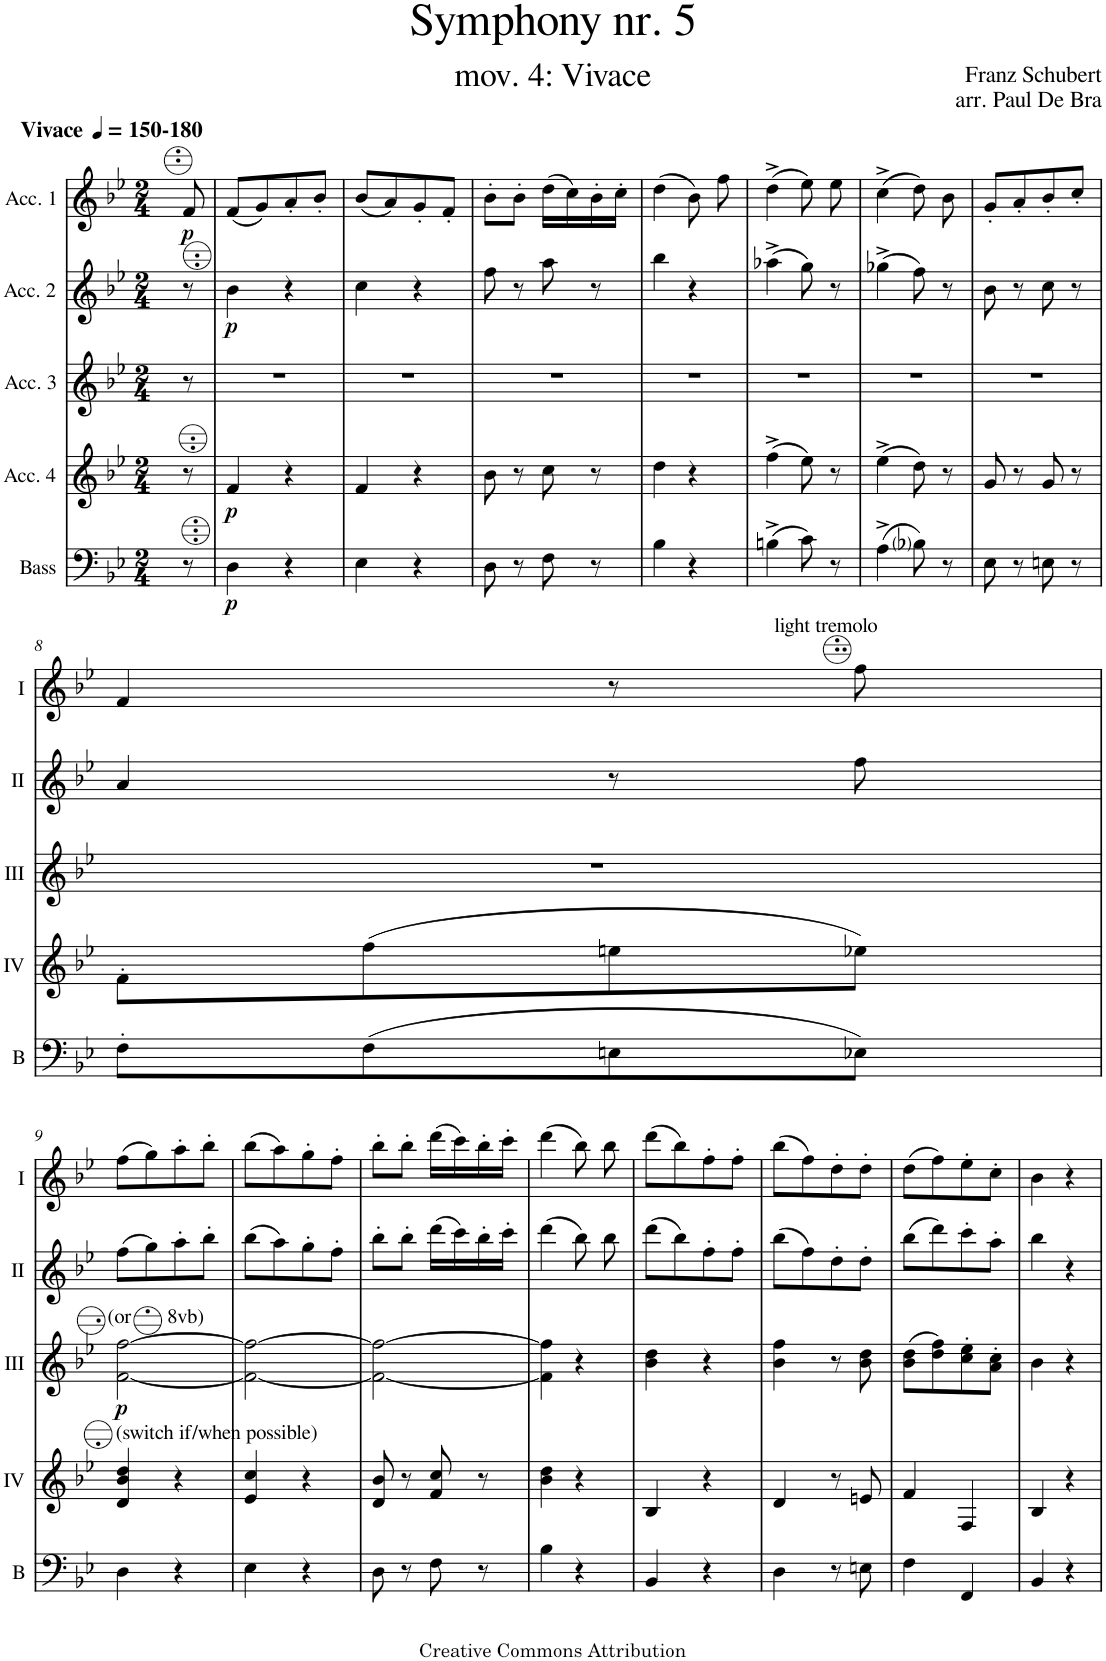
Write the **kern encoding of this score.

**kern	**dynam	**kern	**dynam	**kern	**dynam	**kern	**dynam	**kern	**dynam
*part5	*part5	*part4	*part4	*part3	*part3	*part2	*part2	*part1	*part1
*staff5	*staff5	*staff4	*staff4	*staff3	*staff3	*staff2	*staff2	*staff1	*staff1
*I"Bass	*	*I"Acc. 4	*	*I"Acc. 3	*	*I"Acc. 2	*	*I"Acc. 1	*
*I'B	*	*	*	*	*	*	*	*	*
*clefF4	*	*clefG2	*	*clefG2	*	*clefG2	*	*clefG2	*
*Trd7c12	*	*Trd7c12	*	*	*	*Trd7c12	*	*	*
*k[b-e-]	*	*k[b-e-]	*	*k[b-e-]	*	*k[b-e-]	*	*k[b-e-]	*
*M2/4	*	*M2/4	*	*M2/4	*	*M2/4	*	*M2/4	*
*MM150	*	*MM150	*	*MM150	*	*MM150	*	*MM150	*
=	=	=	=	=	=	=	=	=	=
!	!	!	!	!	!	!	!	!LO:TX:a:B:t=-180	!
!	!	!	!	!	!	!	!	!LO:TX:a:B:t=Vivace	!
!	!	!	!	!	!	!	!	!	!LO:DY:b
8r	.	8r	.	8r	.	8r	.	8f/	p
=1	=1	=1	=1	=1	=1	=1	=1	=1	=1
!	!LO:DY:b	!	!LO:DY:b	!	!	!	!LO:DY:b	!	!
4D\	p	4f/	p	2r	.	4b-\	p	(8f/L	.
.	.	.	.	.	.	.	.	8g/)	.
4r	.	4r	.	.	.	4r	.	8a'/	.
.	.	.	.	.	.	.	.	8b-'/J	.
=2	=2	=2	=2	=2	=2	=2	=2	=2	=2
4E-\	.	4f/	.	2r	.	4cc\	.	(8b-/L	.
.	.	.	.	.	.	.	.	8a/)	.
4r	.	4r	.	.	.	4r	.	8g'/	.
.	.	.	.	.	.	.	.	8f'/J	.
=3	=3	=3	=3	=3	=3	=3	=3	=3	=3
8D\	.	8b-\	.	2r	.	8ff\	.	8b-'\L	.
8r	.	8r	.	.	.	8r	.	8b-'\J	.
8F\	.	8cc\	.	.	.	8aa\	.	(16dd\LL	.
.	.	.	.	.	.	.	.	16cc\)	.
8r	.	8r	.	.	.	8r	.	16b-'\	.
.	.	.	.	.	.	.	.	16cc'\JJ	.
=4	=4	=4	=4	=4	=4	=4	=4	=4	=4
4B-\	.	4dd\	.	2r	.	4bb-\	.	(4dd\	.
4r	.	4r	.	.	.	4r	.	8b-\)	.
.	.	.	.	.	.	.	.	8ff\	.
=5	=5	=5	=5	=5	=5	=5	=5	=5	=5
(4Bn^\	.	(4ff^\	.	2r	.	(4aa-X^\	.	(4dd^\	.
8c\)	.	8ee-\)	.	.	.	8gg\)	.	8ee-\)	.
8r	.	8r	.	.	.	8r	.	8ee-\	.
=6	=6	=6	=6	=6	=6	=6	=6	=6	=6
(4A^\	.	(4ee-^\	.	2r	.	(4gg-X^\	.	(4cc^\	.
8B-i\)	.	8dd\)	.	.	.	8ff\)	.	8dd\)	.
8r	.	8r	.	.	.	8r	.	8b-\	.
=7	=7	=7	=7	=7	=7	=7	=7	=7	=7
8E-\	.	8g/	.	2r	.	8b-\	.	8g'/L	.
8r	.	8r	.	.	.	8r	.	8a'/	.
8En\	.	8g/	.	.	.	8cc\	.	8b-'/	.
8r	.	8r	.	.	.	8r	.	8cc'/J	.
!!LO:LB:g=z
=8	=8	=8	=8	=8	=8	=8	=8	=8	=8
8F'\L	.	8f'\L	.	2r	.	4a/	.	4f/	.
(8F\	.	(8ff\	.	.	.	.	.	.	.
8En\	.	8een\	.	.	.	8r	.	8r	.
!	!	!	!	!	!	!	!	!LO:TX:a:t=light tremolo	!
8E-X\J)	.	8ee-X\J)	.	.	.	8ff\	.	8ff\	.
!!LO:LB:g=z
=9	=9	=9	=9	=9	=9	=9	=9	=9	=9
!	!	!	!	!LO:TX:a:t=(or       8vb)	!	!	!	!	!
!	!	!LO:TX:a:t=(switch if/when possible)	!	!	!	!	!	!	!
!	!	!	!	!	!LO:DY:b	!	!	!	!
4D\	.	4d/ 4b-/ 4dd/	.	[2f\ [2ff\	p	(8ff\L	.	(8ff\L	.
.	.	.	.	.	.	8gg\)	.	8gg\)	.
4r	.	4r	.	.	.	8aa'\	.	8aa'\	.
.	.	.	.	.	.	8bb-'\J	.	8bb-'\J	.
=10	=10	=10	=10	=10	=10	=10	=10	=10	=10
4E-\	.	4e-/ 4cc/	.	2f\_ 2ff\_	.	(8bb-\L	.	(8bb-\L	.
.	.	.	.	.	.	8aa\)	.	8aa\)	.
4r	.	4r	.	.	.	8gg'\	.	8gg'\	.
.	.	.	.	.	.	8ff'\J	.	8ff'\J	.
=11	=11	=11	=11	=11	=11	=11	=11	=11	=11
8D\	.	8d/ 8b-/	.	2f\_ 2ff\_	.	8bb-'\L	.	8bb-'\L	.
8r	.	8r	.	.	.	8bb-'\J	.	8bb-'\J	.
8F\	.	8f/ 8cc/	.	.	.	(16ddd\LL	.	(16ddd\LL	.
.	.	.	.	.	.	16ccc\)	.	16ccc\)	.
8r	.	8r	.	.	.	16bb-'\	.	16bb-'\	.
.	.	.	.	.	.	16ccc'\JJ	.	16ccc'\JJ	.
=12	=12	=12	=12	=12	=12	=12	=12	=12	=12
4B-\	.	4b-\ 4dd\	.	4f\] 4ff\]	.	(4ddd\	.	(4ddd\	.
4r	.	4r	.	4r	.	8bb-\)	.	8bb-\)	.
.	.	.	.	.	.	8bb-\	.	8bb-\	.
=13	=13	=13	=13	=13	=13	=13	=13	=13	=13
4BB-/	.	4B-/	.	4b-\ 4dd\	.	(8ddd\L	.	(8ddd\L	.
.	.	.	.	.	.	8bb-\)	.	8bb-\)	.
4r	.	4r	.	4r	.	8ff'\	.	8ff'\	.
.	.	.	.	.	.	8ff'\J	.	8ff'\J	.
=14	=14	=14	=14	=14	=14	=14	=14	=14	=14
4D\	.	4d/	.	4b-\ 4ff\	.	(8bb-\L	.	(8bb-\L	.
.	.	.	.	.	.	8ff\)	.	8ff\)	.
8r	.	8r	.	8r	.	8dd'\	.	8dd'\	.
8En\	.	8en/	.	8b-\ 8dd\	.	8dd'\J	.	8dd'\J	.
=15	=15	=15	=15	=15	=15	=15	=15	=15	=15
4F\	.	4f/	.	(8b-\ 8dd\L	.	(8bb-\L	.	(8dd\L	.
.	.	.	.	8dd\ 8ff\)	.	8ddd\)	.	8ff\)	.
4FF/	.	4F/	.	8cc\' 8ee-\'	.	8ccc'\	.	8ee-'\	.
.	.	.	.	8a\' 8cc\'J	.	8aa'\J	.	8cc'\J	.
=16	=16	=16	=16	=16	=16	=16	=16	=16	=16
4BB-/	.	4B-/	.	4b-\	.	4bb-\	.	4b-\	.
4r	.	4r	.	4r	.	4r	.	4r	.
=	=	=	=	=	=	=	=	=	=
*-	*-	*-	*-	*-	*-	*-	*-	*-	*-
